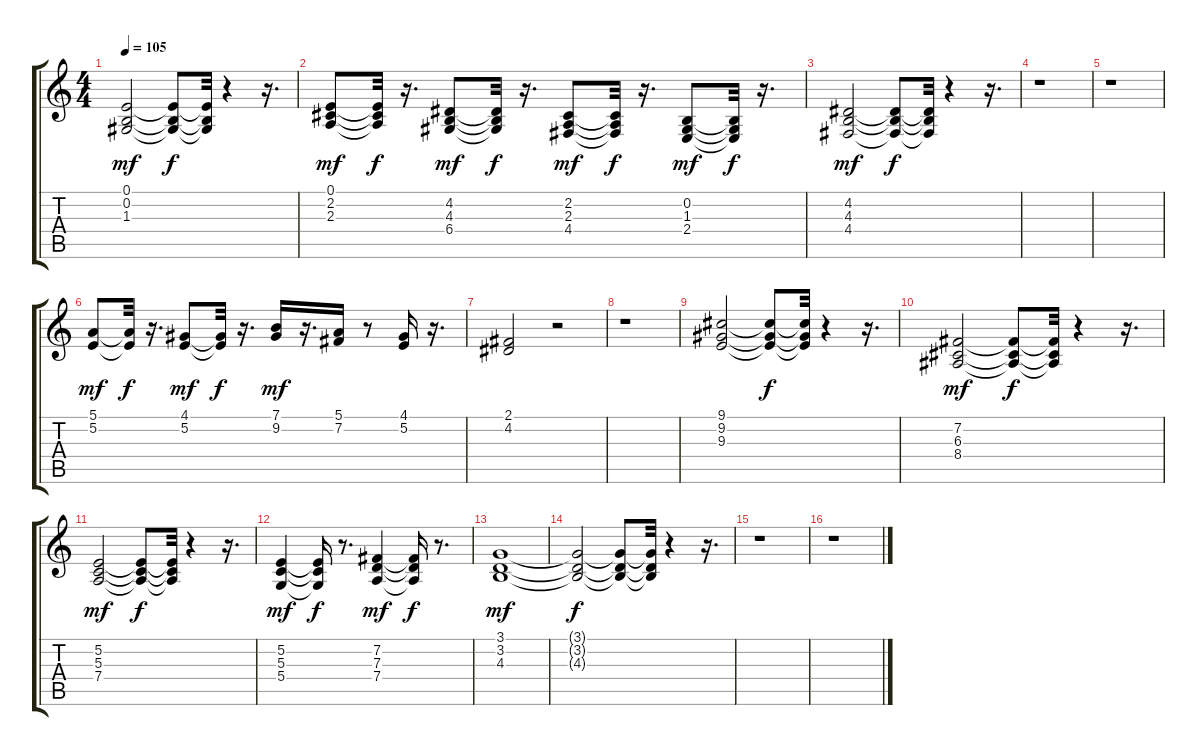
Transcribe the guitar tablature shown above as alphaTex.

\track "" {instrument drawbarorgan}
\staff {score tabs}
\tuning (E4 B3 G3 D3 A2 E2) {hide}
\ts (4 4)
\tempo 105
\clef g2
\ks c
(0.1 0.2 1.3).2{dy mf} (0.1{t} 0.2{t} 1.3{t}).8{dy f} (0.1{t} 0.2{t} 1.3{t}).32 r.4 r.16{d} |
(0.1 2.2 2.3).8{dy mf} (0.1{t} 2.2{t} 2.3{t}).32{dy f} r.16{d} (4.2 4.3 6.4).8{dy mf} (4.2{t} 4.3{t} 6.4{t}).32{dy f} r.16{d} (2.2 2.3 4.4).8{dy mf} (2.2{t} 2.3{t} 4.4{t}).32{dy f} r.16{d} (0.2 1.3 2.4).8{dy mf} (0.2{t} 1.3{t} 2.4{t}).32{dy f} r.16{d} |
(4.2 4.3 4.4).2{dy mf} (4.2{t} 4.3{t} 4.4{t}).8{dy f} (4.2{t} 4.3{t} 4.4{t}).32 r.4 r.16{d} |
r.1 |
r.1 |
(5.1 5.2).8{dy mf balance 8} (5.1{t} 5.2{t}).32{dy f} r.16{d} (4.1 5.2).8{dy mf} (4.1{t} 5.2{t}).32{dy f} r.16{d} (7.1 9.2).16{dy mf} r.16{d} (5.1 7.2).16 r.8 (4.1 5.2).16 r.16{d} |
(2.1 4.2).2 r.2 |
r.1 |
(9.1 9.2 9.3).2 (9.1{t} 9.2{t} 9.3{t}).8{dy f} (9.1{t} 9.2{t} 9.3{t}).32 r.4 r.16{d} |
(7.2 6.3 8.4).2{dy mf} (7.2{t} 6.3{t} 8.4{t}).8{dy f} (7.2{t} 6.3{t} 8.4{t}).32 r.4 r.16{d} |
(5.2 5.3 7.4).2{dy mf} (5.2{t} 5.3{t} 7.4{t}).8{dy f} (5.2{t} 5.3{t} 7.4{t}).32 r.4 r.16{d} |
(5.2 5.3 5.4).4{dy mf} (5.2{t} 5.3{t} 5.4{t}).16{dy f} r.8{d} (7.2 7.3 7.4).4{dy mf} (7.2{t} 7.3{t} 7.4{t}).16{dy f} r.8{d} |
(3.1 3.2 4.3).1{dy mf} |
(3.1{t} 3.2{t} 4.3{t}).2{dy f} (3.1{t} 3.2{t} 4.3{t}).8 (3.1{t} 3.2{t} 4.3{t}).32 r.4 r.16{d} |
r.1 |
r.1
